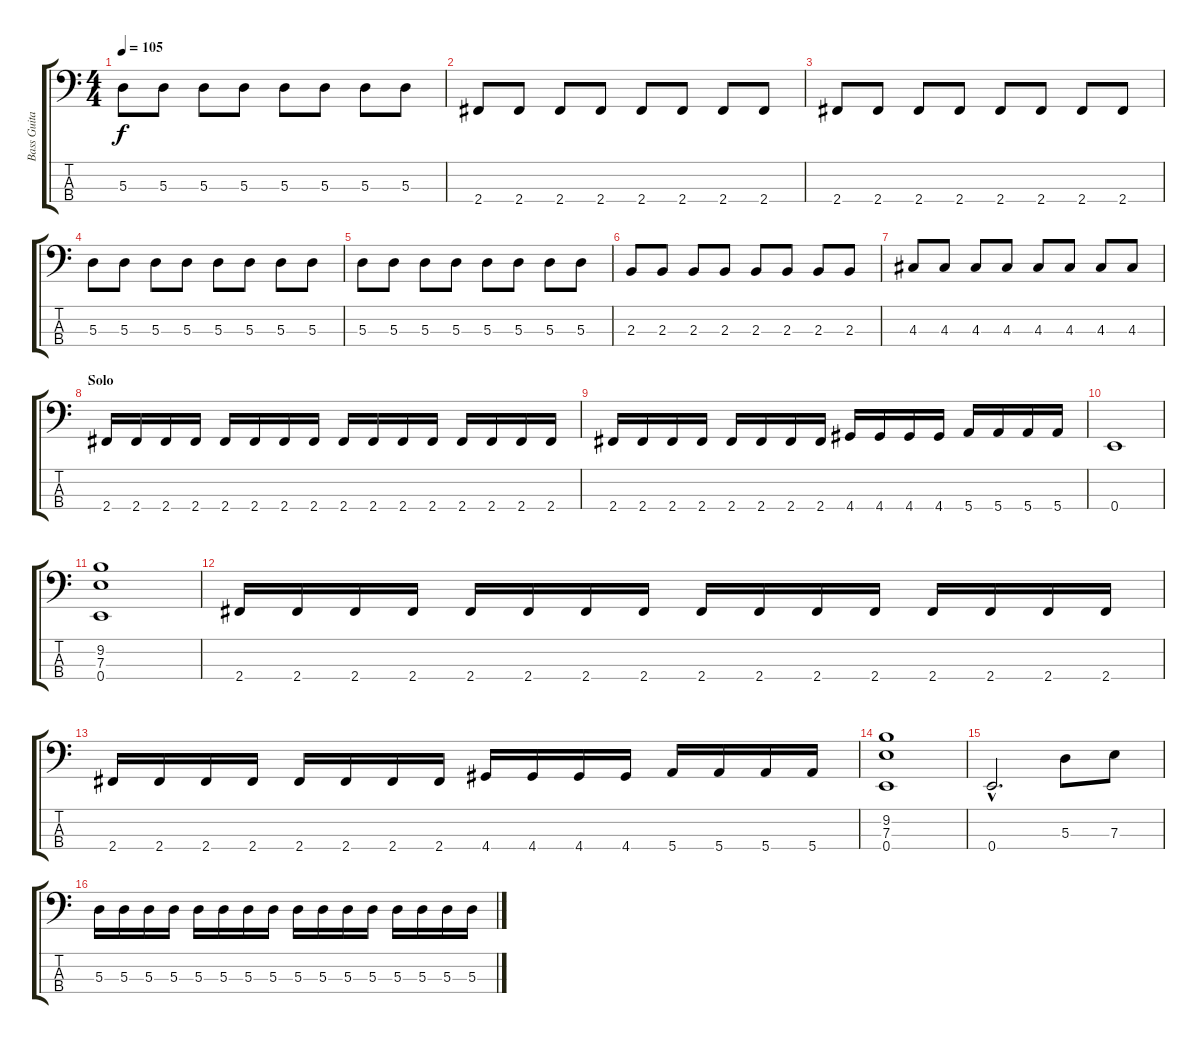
\track ("Bass Guitar" "Bass Guita") {instrument electricbassfinger}
\staff {score tabs}
\tuning (G2 D2 A1 E1) {hide}
\ts (4 4)
\tempo 105
\clef f4
\ks c
5.3.8{dy f} 5.3.8 5.3.8 5.3.8 5.3.8 5.3.8 5.3.8 5.3.8 |
2.4.8 2.4.8 2.4.8 2.4.8 2.4.8 2.4.8 2.4.8 2.4.8 |
2.4.8 2.4.8 2.4.8 2.4.8 2.4.8 2.4.8 2.4.8 2.4.8 |
5.3.8 5.3.8 5.3.8 5.3.8 5.3.8 5.3.8 5.3.8 5.3.8 |
5.3.8 5.3.8 5.3.8 5.3.8 5.3.8 5.3.8 5.3.8 5.3.8 |
2.3.8 2.3.8 2.3.8 2.3.8 2.3.8 2.3.8 2.3.8 2.3.8 |
4.3.8 4.3.8 4.3.8 4.3.8 4.3.8 4.3.8 4.3.8 4.3.8 |
\section ("" "Solo")
2.4.16 2.4.16 2.4.16 2.4.16 2.4.16 2.4.16 2.4.16 2.4.16 2.4.16 2.4.16 2.4.16 2.4.16 2.4.16 2.4.16 2.4.16 2.4.16 |
2.4.16 2.4.16 2.4.16 2.4.16 2.4.16 2.4.16 2.4.16 2.4.16 4.4.16 4.4.16 4.4.16 4.4.16 5.4.16 5.4.16 5.4.16 5.4.16 |
0.4.1 |
(9.2 7.3 0.4).1 |
2.4.16 2.4.16 2.4.16 2.4.16 2.4.16 2.4.16 2.4.16 2.4.16 2.4.16 2.4.16 2.4.16 2.4.16 2.4.16 2.4.16 2.4.16 2.4.16 |
2.4.16 2.4.16 2.4.16 2.4.16 2.4.16 2.4.16 2.4.16 2.4.16 4.4.16 4.4.16 4.4.16 4.4.16 5.4.16 5.4.16 5.4.16 5.4.16 |
(9.2 7.3 0.4).1 |
0.4{hac}.2{d} 5.3.8 7.3.8 |
5.3.16 5.3.16 5.3.16 5.3.16 5.3.16 5.3.16 5.3.16 5.3.16 5.3.16 5.3.16 5.3.16 5.3.16 5.3.16 5.3.16 5.3.16 5.3.16
